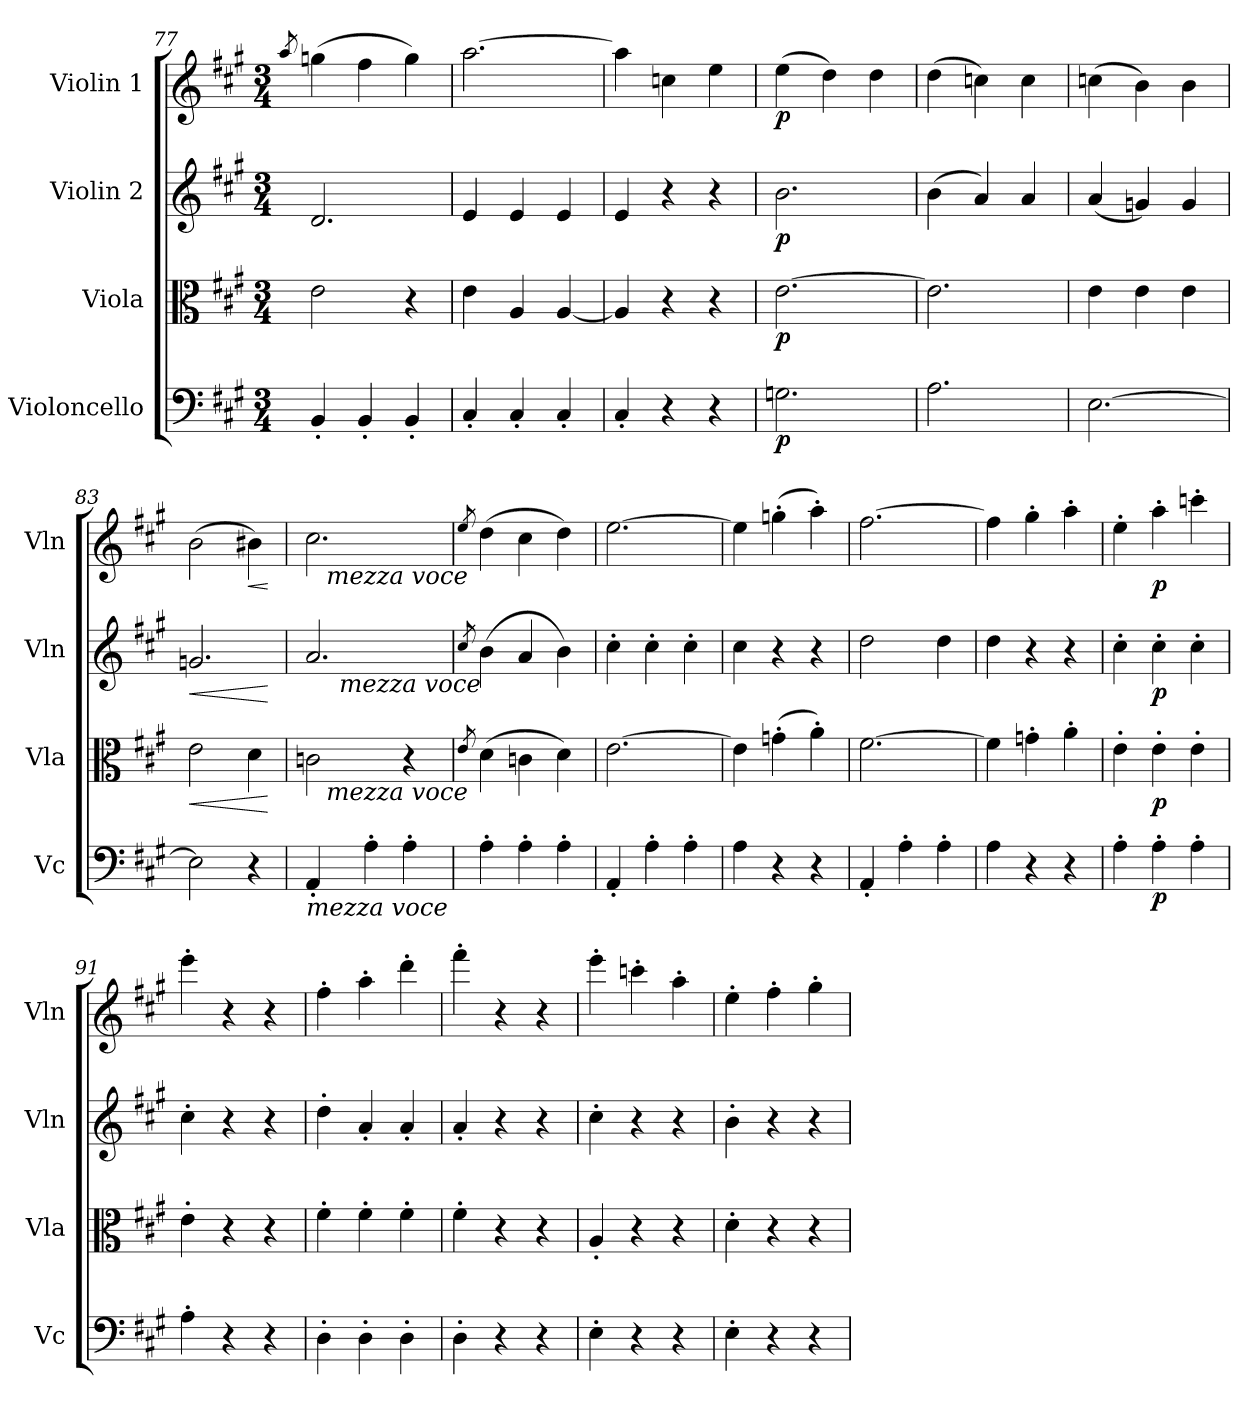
**kern	**dynam	**kern	**dynam	**kern	**dynam	**kern	**dynam
*part4	*part4	*part3	*part3	*part2	*part2	*part1	*part1
*staff4	*staff4	*staff3	*staff3	*staff2	*staff2	*staff1	*staff1
*I"Violoncello	*	*I"Viola	*	*I"Violin 2	*	*I"Violin 1	*
*I'Vc	*	*I'Vla	*	*I'Vln	*	*I'Vln	*
*clefF4	*	*clefC3	*	*clefG2	*	*clefG2	*
*k[f#c#g#]	*	*k[f#c#g#]	*	*k[f#c#g#]	*	*k[f#c#g#]	*
*A:	*	*A:	*	*A:	*	*A:	*
*M3/4	*	*M3/4	*	*M3/4	*	*M3/4	*
=77	=77	=77	=77	=77	=77	=77	=77
.	.	.	.	.	.	8qaa/	.
4BB'</	.	2e\	.	2.d/	.	(4ggn\	.
4BB'</	.	.	.	.	.	4ff#\	.
4BB'</	.	4r	.	.	.	4gg\)	.
=78	=78	=78	=78	=78	=78	=78	=78
4C#'</	.	4e\	.	4e/	.	[2.aa\	.
4C#'</	.	4A/	.	4e/	.	.	.
4C#'</	.	[4A/	.	4e/	.	.	.
=79	=79	=79	=79	=79	=79	=79	=79
4C#'</	.	4A/]	.	4e/	.	4aa\]	.
4r	.	4r	.	4r	.	4ccn\	.
4r	.	4r	.	4r	.	4ee\	.
=80	=80	=80	=80	=80	=80	=80	=80
!	!LO:DY:b	!	!LO:DY:b	!	!LO:DY:b	!	!LO:DY:b
2.Gn\	p	[2.e\	p	2.b\	p	(4ee\	p
.	.	.	.	.	.	4dd\)	.
.	.	.	.	.	.	4dd\	.
=81	=81	=81	=81	=81	=81	=81	=81
2.A\	.	2.e\]	.	(4b\	.	(4dd\	.
.	.	.	.	4a/)	.	4ccn\)	.
.	.	.	.	4a/	.	4cc\	.
=82	=82	=82	=82	=82	=82	=82	=82
[2.E\	.	4e\	.	(4a/	.	(4ccn\	.
.	.	4e\	.	4gn/)	.	4b\)	.
.	.	4e\	.	4g/	.	4b\	.
=83	=83	=83	=83	=83	=83	=83	=83
!	!	!	!LO:HP:b	!	!LO:HP:b	!	!
2E\]	.	2e\	<	2.gn/	<	(2b\	.
!	!	!	!	!	!	!	!LO:HP:b
4r	.	4d\	.	.	.	4b#X\)	<
.	.	.	[	.	[	.	[
=84	=84	=84	=84	=84	=84	=84	=84
!LO:TX:b:i:t=mezza voce	!	!	!	!	!	!	!
*	*	*^	*	*^	*	*^	*
4AA'</	.	2cn\	12ryy	.	2.a/	8ryy	.	2.cc#\	12ryy	.
!	!	!	!	!	!	!	!	!	!LO:TX:b:i:t=mezza voce	!
!	!	!	!LO:TX:b:i:t=mezza voce	!	!	!	!	!	!	!
.	.	.	3%2ryy	.	.	.	.	.	3%2ryy	.
!	!	!	!	!	!	!LO:TX:b:i:t=mezza voce	!	!	!	!
.	.	.	.	.	.	2ryy	.	.	.	.
4A'>\	.	.	.	.	.	.	.	.	.	.
4A'>\	.	4r	.	.	.	.	.	.	.	.
.	.	.	.	.	.	8ryy	.	.	.	.
*	*	*v	*v	*	*	*	*	*v	*v	*
*	*	*	*	*v	*v	*	*	*
=85	=85	=85	=85	=85	=85	=85	=85
.	.	8qe/	.	8qcc#/	.	8qee/	.
4A'>\	.	(4d\	.	(4b\	.	(4dd\	.
4A'>\	.	4cn\	.	4a/	.	4cc#\	.
4A'>\	.	4d\)	.	4b\)	.	4dd\)	.
=86	=86	=86	=86	=86	=86	=86	=86
4AA'</	.	[2.e\	.	4cc#'>\	.	[2.ee\	.
4A'>\	.	.	.	4cc#'>\	.	.	.
4A'>\	.	.	.	4cc#'>\	.	.	.
=87	=87	=87	=87	=87	=87	=87	=87
4A\	.	4e\]	.	4cc#\	.	4ee\]	.
4r	.	(4gn'>\	.	4r	.	(4ggn'>\	.
4r	.	4a'>\)	.	4r	.	4aa'>\)	.
=88	=88	=88	=88	=88	=88	=88	=88
4AA'</	.	[2.f#\	.	2dd\	.	[2.ff#\	.
4A'>\	.	.	.	.	.	.	.
4A'>\	.	.	.	4dd\	.	.	.
=89	=89	=89	=89	=89	=89	=89	=89
4A\	.	4f#\]	.	4dd\	.	4ff#\]	.
4r	.	4gn'>\	.	4r	.	4gg#'>\	.
4r	.	4a'>\	.	4r	.	4aa'>\	.
=90	=90	=90	=90	=90	=90	=90	=90
4A'>\	.	4e'>\	.	4cc#'>\	.	4ee'>\	.
!	!LO:DY:b	!	!LO:DY:b	!	!LO:DY:b	!	!LO:DY:b
4A'>\	p	4e'>\	p	4cc#'>\	p	4aa'>\	p
4A'>\	.	4e'>\	.	4cc#'>\	.	4cccn'>\	.
=91	=91	=91	=91	=91	=91	=91	=91
4A'>\	.	4e'>\	.	4cc#'>\	.	4eee'>\	.
4r	.	4r	.	4r	.	4r	.
4r	.	4r	.	4r	.	4r	.
=92	=92	=92	=92	=92	=92	=92	=92
4D'>\	.	4f#'>\	.	4dd'>\	.	4ff#'>\	.
4D'>\	.	4f#'>\	.	4a'</	.	4aa'>\	.
4D'>\	.	4f#'>\	.	4a'</	.	4ddd'>\	.
=93	=93	=93	=93	=93	=93	=93	=93
4D'>\	.	4f#'>\	.	4a'</	.	4fff#'>\	.
4r	.	4r	.	4r	.	4r	.
4r	.	4r	.	4r	.	4r	.
=94	=94	=94	=94	=94	=94	=94	=94
4E'>\	.	4A'</	.	4cc#'>\	.	4eee'>\	.
4r	.	4r	.	4r	.	4cccn'>\	.
4r	.	4r	.	4r	.	4aa'>\	.
=95	=95	=95	=95	=95	=95	=95	=95
4E'>\	.	4d'>\	.	4b'>\	.	4ee'>\	.
4r	.	4r	.	4r	.	4ff#'>\	.
4r	.	4r	.	4r	.	4gg#'>\	.
=	=	=	=	=	=	=	=
*-	*-	*-	*-	*-	*-	*-	*-
